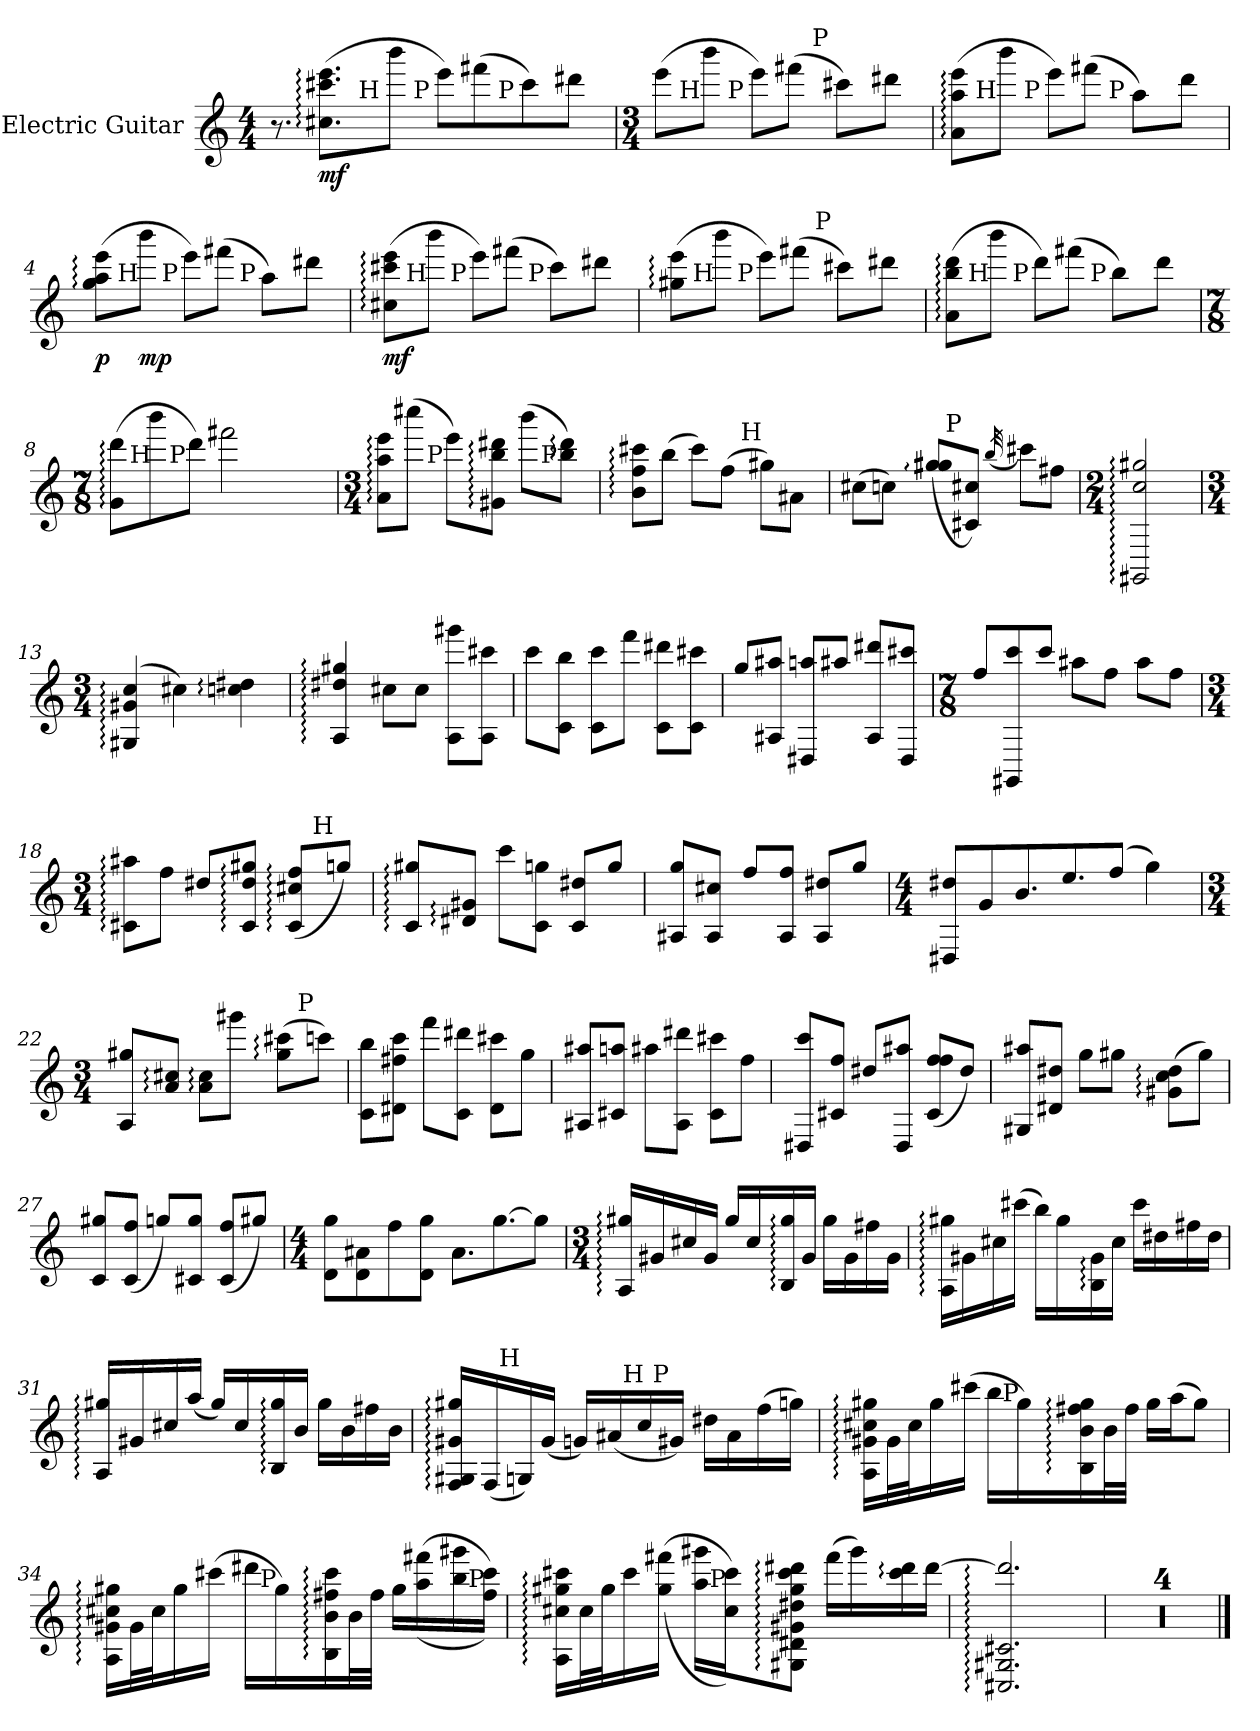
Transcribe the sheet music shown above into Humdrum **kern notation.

**kern	**dynam
*part1	*part1
*staff1	*staff1
*I"Electric Guitar	*
*clefG2	*
*ITrd7c12	*
*k[]	*
*C:	*
*M4/4	*
*MM101	*
=1	=1
*^	*
*	*^	*
*	*	*^	*
8.r	4ryy	4..ryy	2ryy	.
!	!	!	!	!LO:DY:b
(8.c#X\:: 8.cc#X\:: 8.ee\::L	.	.	.	mf
.	32ryy	.	.	.
!	!LO:TX:a:t=H	!	!	!
.	2ryy	.	.	.
8bb\J	.	.	.	.
!	!	!LO:TX:a:t=P	!	!
.	.	2ryy	.	.
8ee\L)	.	.	8.ryy	.
(8ff#X\	.	.	.	.
!	!	!	!LO:TX:a:t=P	!
.	.	.	4ryy	.
8cc#\)	.	.	.	.
.	8..ryy	.	.	.
8dd#X\J	.	.	.	.
.	.	16ryy	16ryy	.
=2	=2	=2	=2	=2
*M3/4	*	*	*	*
(8ee\L	16ryy	8.ryy	4..ryy	.
!	!LO:TX:a:t=H	!	!	!
.	2ryy	.	.	.
8bb\J	.	.	.	.
!	!	!LO:TX:a:t=P	!	!
.	.	2ryy	.	.
8ee\L)	.	.	.	.
(8ff#X\J	.	.	.	.
!	!	!	!LO:TX:a:t=P	!
.	.	.	4ryy	.
8cc#X\L)	.	.	.	.
.	8.ryy	.	.	.
8dd#X\J	.	.	.	.
.	.	16ryy	16ryy	.
=3	=3	=3	=3	=3
(8A\:: 8a\:: 8ee\::L	16ryy	8.ryy	4..ryy	.
!	!LO:TX:a:t=H	!	!	!
.	2ryy	.	.	.
8bb\J	.	.	.	.
!	!	!LO:TX:a:t=P	!	!
.	.	2ryy	.	.
8ee\L)	.	.	.	.
(8ff#X\J	.	.	.	.
!	!	!	!LO:TX:a:t=P	!
.	.	.	4ryy	.
8a::\L)	.	.	.	.
.	8.ryy	.	.	.
8dd\J	.	.	.	.
.	.	16ryy	16ryy	.
=4	=4	=4	=4	=4
!	!	!	!	!LO:DY:b
(8g\:: 8a\:: 8ee\::L	16ryy	8.ryy	4..ryy	p
!	!LO:TX:a:t=H	!	!	!
.	2ryy	.	.	.
!	!	!	!	!LO:DY:b
8bb\J	.	.	.	mp
!	!	!LO:TX:a:t=P	!	!
.	.	2ryy	.	.
8ee\L)	.	.	.	.
(8ff#X\J	.	.	.	.
!	!	!	!LO:TX:a:t=P	!
.	.	.	4ryy	.
8a\L)	.	.	.	.
.	8.ryy	.	.	.
8dd#X\J	.	.	.	.
.	.	16ryy	16ryy	.
!!LO:LB:g=z	!!	!!	!!
=5	=5	=5	=5	=5
!	!	!	!	!LO:DY:b
(8c#X\:: 8cc#X\:: 8ee\::L	16ryy	8.ryy	4..ryy	mf
!	!LO:TX:a:t=H	!	!	!
.	2ryy	.	.	.
8bb\J	.	.	.	.
!	!	!LO:TX:a:t=P	!	!
.	.	2ryy	.	.
8ee\L)	.	.	.	.
(8ff#X\J	.	.	.	.
!	!	!	!LO:TX:a:t=P	!
.	.	.	4ryy	.
8cc#\L)	.	.	.	.
.	8.ryy	.	.	.
8dd#X\J	.	.	.	.
.	.	16ryy	16ryy	.
=6	=6	=6	=6	=6
(8g#X\:: 8ee\::L	16ryy	8.ryy	4..ryy	.
!	!LO:TX:a:t=H	!	!	!
.	2ryy	.	.	.
8bb\J	.	.	.	.
!	!	!LO:TX:a:t=P	!	!
.	.	2ryy	.	.
8ee\L)	.	.	.	.
(8ff#X\J	.	.	.	.
!	!	!	!LO:TX:a:t=P	!
.	.	.	4ryy	.
8cc#X\L)	.	.	.	.
.	8.ryy	.	.	.
8dd#X\J	.	.	.	.
.	.	16ryy	16ryy	.
=7	=7	=7	=7	=7
(8A\:: 8b\:: 8dd\::L	16ryy	8.ryy	4..ryy	.
!	!LO:TX:a:t=H	!	!	!
.	2ryy	.	.	.
8bb\J	.	.	.	.
!	!	!LO:TX:a:t=P	!	!
.	.	2ryy	.	.
8dd\L)	.	.	.	.
(8ff#X\J	.	.	.	.
!	!	!	!LO:TX:a:t=P	!
.	.	.	4ryy	.
8b\L)	.	.	.	.
.	8.ryy	.	.	.
8dd\J	.	.	.	.
.	.	16ryy	16ryy	.
*v	*v	*v	*v	*
=8	=8
*M7/8	*
*MM104	*
*^	*
*	*^	*
(8G\:: 8dd\::L	16ryy	8.ryy	.
!	!LO:TX:a:t=H	!	!
.	2ryy	.	.
8bb\	.	.	.
!	!	!LO:TX:a:t=P	!
.	.	2ryy	.
8dd\J)	.	.	.
2ff#X\	.	.	.
.	4ryy	.	.
.	.	8.ryy	.
.	16ryy	.	.
!!LO:LB:g=z	!!	!!
=9	=9	=9	=9
*M3/4	*	*	*
*MM101	*	*	*
8A\:: 8a\:: 8ee\::L	8.ryy	2ryy	.
(8ccc#X\J	.	.	.
!	!LO:TX:a:t=P	!	!
.	2ryy	.	.
8ee\L)	.	.	.
8G#X\:: 8b\:: 8dd#X\::J	.	.	.
(8bb\L	.	16ryy	.
!	!	!LO:TX:a:t=P	!
.	.	8.ryy	.
8b\:: 8dd#\::J)	.	.	.
.	16ryy	.	.
*	*v	*v	*
=10	=10	=10
8B\:: 8f\:: 8cc#X\::L	4..ryy	.
(8b\J	.	.
8cc#\L)	.	.
(8f\J	.	.
!	!LO:TX:a:t=H	!
.	4ryy	.
8g#X\L)	.	.
8A#X\J	.	.
.	16ryy	.
=11	=11	=11
(8c#X\L	4ryy	.
8cn\J)	.	.
(8g#X/:: 8g#/::L	16ryy	.
!	!LO:TX:a:t=P	!
.	4..ryy	.
8C#X/ 8c#X/J)	.	.
(32qb/	.	.
8cc#X\L)	.	.
*MM74	*	*
8f#X\J	.	.
*v	*v	*
=12	=12
*M2/4	*
*MM105	*
2GGG#X/:: 2c/:: 2g#X/::	.
!!LO:LB:g=z
=13	=13
*M3/4	*
*MM112	*
(4GG#X/:: 4G#X/:: 4c/::	.
4c#X\)	.
*MM90	*
4cn\:: 4d#X\::	.
=14	=14
*MM104	*
4AA/:: 4d#X/:: 4g#X/::	.
8c#X\L	.
8c#\J	.
8AA\ 8gg#X\L	.
8AA\ 8cc#X\J	.
=15	=15
8cc\L	.
8C\ 8b\J	.
8C\ 8cc\L	.
8ff\J	.
8C\ 8dd#X\L	.
8C\ 8cc#X\J	.
=16	=16
8g/L	.
8AA#X/ 8a#X/J	.
8DD#X/ 8an/L	.
8a#X/J	.
8AA#/ 8dd#X/L	.
8DD#/ 8cc#X/J	.
!!LO:LB:g=z
=17	=17
*M7/8	*
8f/L	.
8GGG#X/ 8cc/	.
8cc/J	.
8a#X\L	.
8f\J	.
8a#\L	.
8f\J	.
=18	=18
*M3/4	*
*MM101	*
*^	*
8C#X\:: 8a#X\::L	2ryy	.
8f\J	.	.
8d#X/L	.	.
8C#/:: 8d#/:: 8g#X/::J	.	.
(8C#/:: 8c#X/:: 8f/::L	16ryy	.
!	!LO:TX:a:t=H	!
.	8.ryy	.
8gn/J)	.	.
*v	*v	*
=19	=19
*MM106	*
8C/:: 8g#X/::L	.
8D#X/:: 8G#X/::J	.
8cc\L	.
8C\ 8gn\J	.
8C/ 8d#X/L	.
8g/J	.
=20	=20
8AA#X/ 8g/L	.
8AA#/ 8c#X/J	.
8f/L	.
8AA#/ 8f/J	.
8AA#/ 8d#X/L	.
*MM79	*
8g/J	.
!!LO:LB:g=z
=21	=21
*M4/4	*
*MM77	*
8DD#X/ 8d#X/L	.
8G/	.
8.B/	.
8.e/	.
(8f/J	.
4g\)	.
=22	=22
*M3/4	*
*MM77	*
*^	*
8AA/ 8g#X/L	2ryy	.
*MM110	*	*
8A/:: 8c#X/::J	.	.
8A\:: 8c#\::L	.	.
8gg#X\J	.	.
(8g#\:: 8cc#X\::L	16ryy	.
!	!LO:TX:a:t=P	!
.	8.ryy	.
8ccn\J)	.	.
*v	*v	*
=23	=23
*MM103	*
8C\ 8b\L	.
8D#X\ 8f#X\ 8cc\J	.
8ff\L	.
8C\ 8dd#X\J	.
8D#\ 8cc#X\L	.
8g\J	.
=24	=24
8AA#X/ 8a#X/L	.
8C#X/ 8an/J	.
8a#X\L	.
8AA#\ 8dd#X\J	.
8C#\ 8cc#X\L	.
8f\J	.
!!LO:LB:g=z
=25	=25
8DD#X/ 8cc/L	.
8C#X/ 8f/J	.
8d#X/L	.
8DD#/ 8a#X/J	.
(8C#/ 8f/ 8f/L	.
8d#/J)	.
=26	=26
*MM100	*
8GG#X/ 8a#X/L	.
8D#X/ 8d#X/J	.
8g\L	.
8g#X\J	.
(8G#X\:: 8c\:: 8d#\::L	.
8g#\J)	.
=27	=27
*MM102	*
8C/ 8g#X/L	.
(8C/ 8f/J	.
8gn/L)	.
8C#X/ 8g/J	.
(8C#/ 8f/L	.
8g#X/J)	.
=28	=28
*M4/4	*
8D\ 8g\L	.
8D\ 8A#X\	.
8f\	.
8D\ 8g\J	.
8.A#\L	.
[8.g\	.
8g\J]	.
!!LO:PB:g=z
=29	=29
*M3/4	*
*MM102	*
16AA/:: 16g#X/::LL	.
16G#X/	.
16c#X/	.
16G#/JJ	.
16g#/LL	.
16c#/	.
16BB/:: 16g#/::	.
16G#/JJ	.
16g#\LL	.
16G#\	.
16f#X\	.
16G#\JJ	.
=30	=30
16AA\:: 16g#X\::LL	.
16G#X\	.
16c#X\	.
(16cc#X\JJ	.
16b\LL)	.
16g#\	.
16BB\:: 16G#\::	.
16c#\JJ	.
16cc#\LL	.
16d#X\	.
16f#X\	.
16d#\JJ	.
=31	=31
16AA/:: 16g#X/::LL	.
16G#X/	.
16c#X/	.
(16a/JJ	.
16g#/LL)	.
16c#/	.
16BB/:: 16g#/::	.
16B/JJ	.
16g#\LL	.
16B\	.
16f#X\	.
16B\JJ	.
!!LO:LB:g=z
=32	=32
*^	*
*	*^	*
*	*	*^	*
16FF/:: 16GG#X/:: 16G#X/:: 16g#X/::LL	16.ryy	4ryy	4ryy	.
(16FF/	.	.	.	.
!	!LO:TX:a:t=H	!	!	!
.	2ryy	.	.	.
16GGn/)	.	.	.	.
(16G#/JJ	.	.	.	.
16Gn/LL)	.	16.ryy	8ryy	.
(16A#X/	.	.	.	.
!	!	!LO:TX:a:t=H	!	!
.	.	4ryy	.	.
16c/	.	.	32ryy	.
!	!	!	!LO:TX:a:t=P	!
.	.	.	4ryy	.
16G#X/JJ)	.	.	.	.
16d#X\LL	.	.	.	.
16A#\	.	.	.	.
.	8ryy	8ryy	.	.
(16f\	.	.	.	.
.	.	.	16.ryy	.
16gn\JJ)	.	.	.	.
.	32ryy	32ryy	.	.
*v	*v	*v	*v	*
=33	=33
*MM97	*
*^	*
16AA\:: 16G#X\:: 16c#X\:: 16g#X\::LL	4ryy	.
32G#\L	.	.
32c#\J	.	.
16g#\	.	.
(16cc#X\JJ	.	.
16b\LL	32ryy	.
!	!LO:TX:a:t=P	!
.	4...ryy	.
16g#\)	.	.
16BB\:: 16B\:: 16f#X\:: 16g#\::	.	.
32B\L	.	.
32f#\JJJ	.	.
16g#\LL	.	.
(16a\J	.	.
8g#\J)	.	.
!!LO:LB:g=z	!!
=34	=34	=34
*	*^	*
16AA\:: 16G#X\:: 16c#X\:: 16g#X\::LL	4ryy	2ryy	.
32G#\L	.	.	.
32c#\J	.	.	.
16g#\	.	.	.
(16cc#X\JJ	.	.	.
16dd#X\LL	32ryy	.	.
!	!LO:TX:a:t=P	!	!
.	4...ryy	.	.
16g#\)	.	.	.
16BB\:: 16B\:: 16f#X\:: 16cc#\::	.	.	.
32B\L	.	.	.
32f#\JJJ	.	.	.
16g#\LL	.	8ryy	.
((16a\ 16ff#X\	.	.	.
16b\ 16gg#X\	.	32ryy	.
!	!	!LO:TX:a:t=P	!
.	.	16.ryy	.
16f#\ 16cc#\JJ))	.	.	.
*	*v	*v	*
=35	=35	=35
16AA\:: 16c#X\:: 16g#X\:: 16cc#X\::LL	4ryy	.
32c#\L	.	.
32g#\J	.	.
16cc#\	.	.
((16g#\ 16ff#X\JJ	.	.
16a\ 16gg#X\LL	32ryy	.
!	!LO:TX:a:t=P	!
.	4...ryy	.
16c#\ 16cc#\J))	.	.
8GG#X\:: 8D#X\:: 8G#X\:: 8d#X\:: 8g#\:: 8cc#\:: 8dd#X\::J	.	.
(16ff#\LL	.	.
16gg#\)	.	.
16cc#\:: 16dd#\::	.	.
[16dd#\JJ	.	.
*v	*v	*
=36	=36
2.CC#X/:: 2.GG#X/:: 2.C#X/:: 2.dd#/]::	.
!!LO:LB:g=z
=37	=37
2.r	.
=38	=38
2.r	.
=39	=39
2.r	.
=40	=40
2.r	.
==	==
*-	*-
